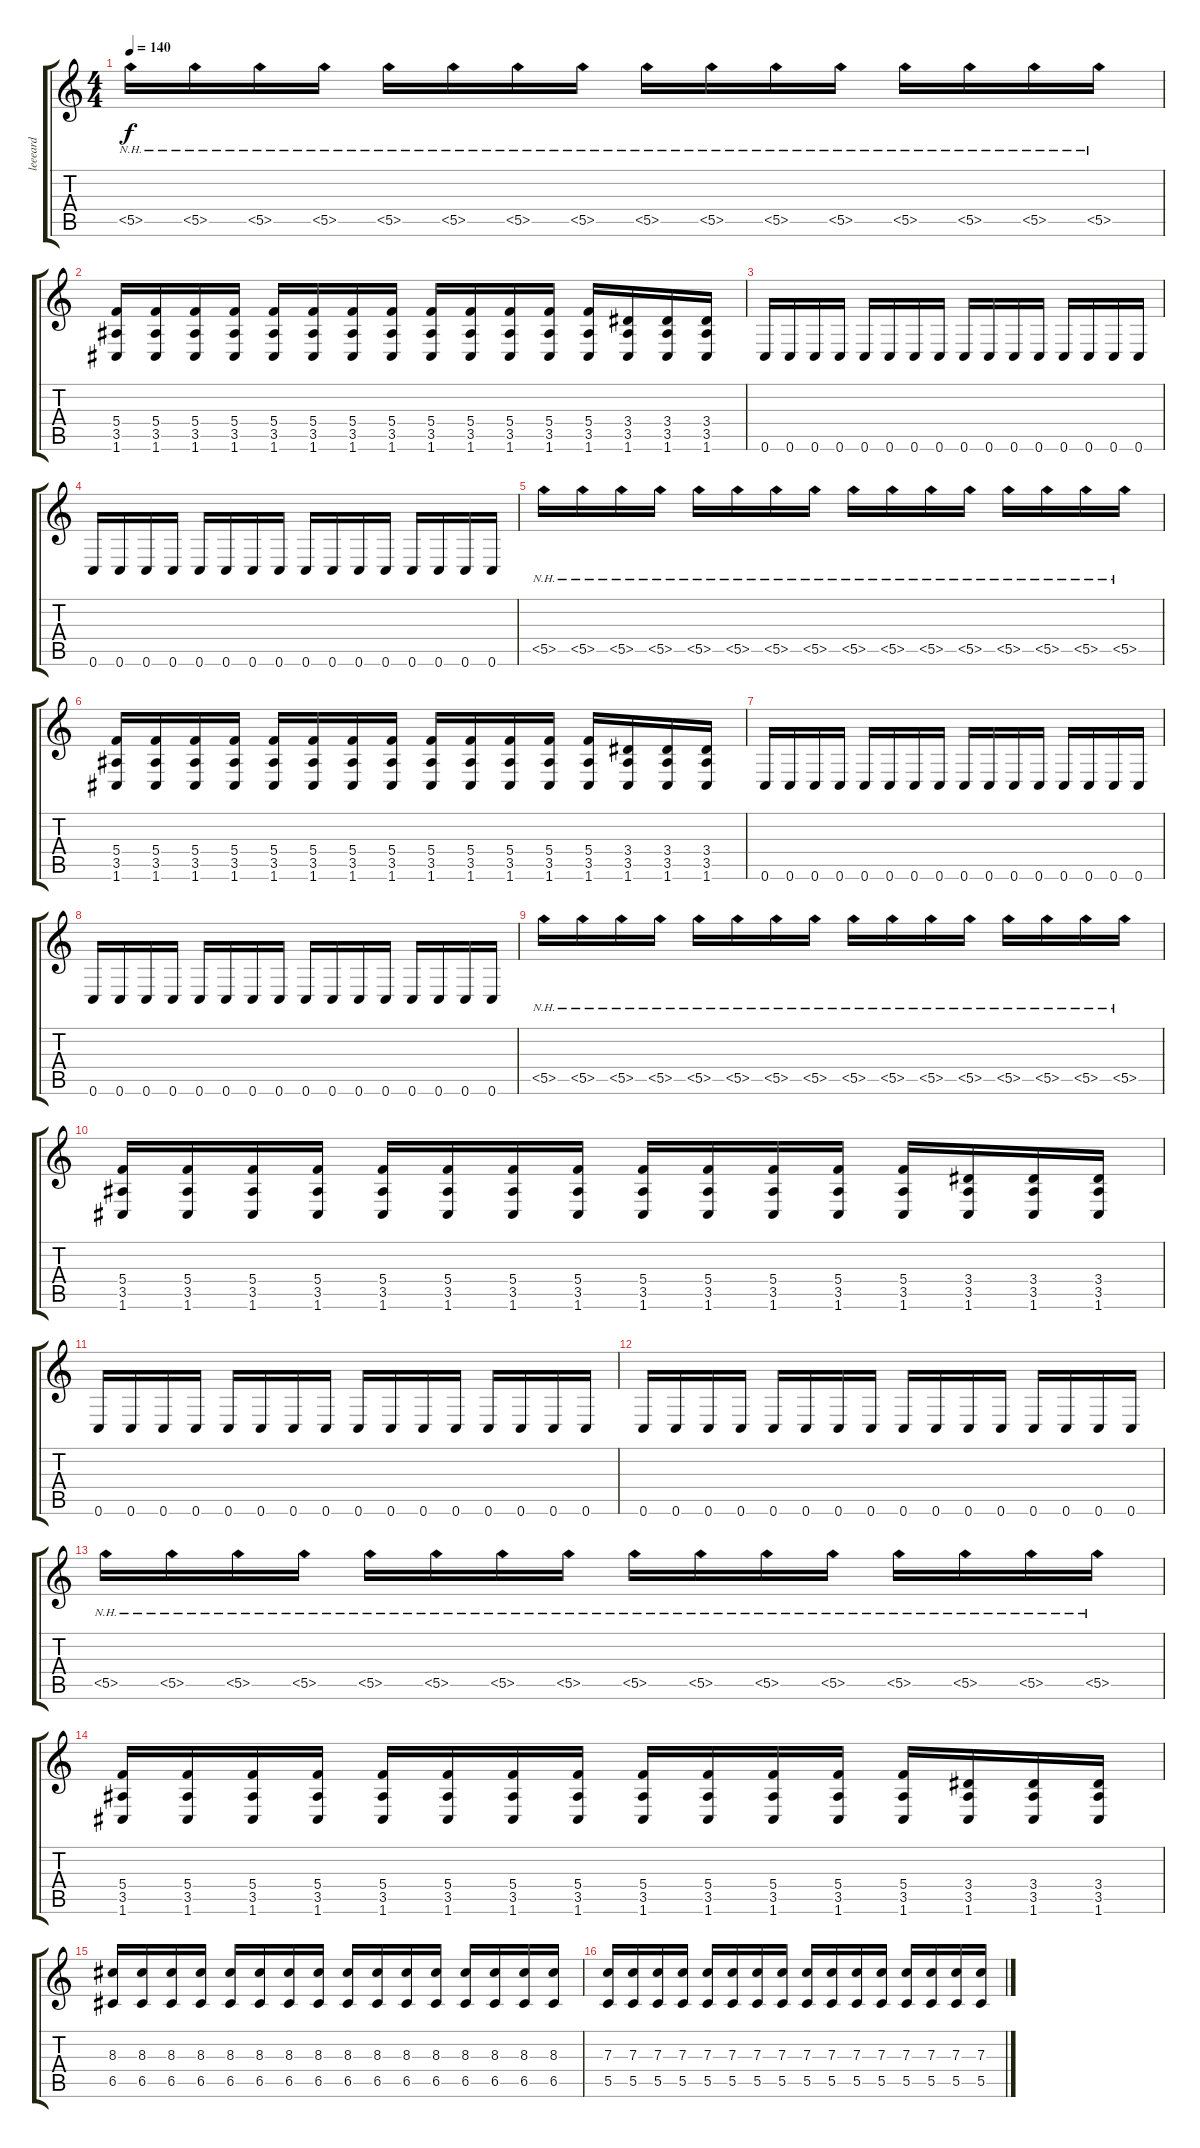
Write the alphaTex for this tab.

\track ("leeeard" "leeeard") {instrument distortionguitar}
\staff {score tabs}
\tuning (D4 A3 F3 C3 G2 C2) {hide}
\ts (4 4)
\tempo 140
\clef g2
\ks c
5.5{nh}.16{dy f} 5.5{nh}.16 5.5{nh}.16 5.5{nh}.16 5.5{nh}.16 5.5{nh}.16 5.5{nh}.16 5.5{nh}.16 5.5{nh}.16 5.5{nh}.16 5.5{nh}.16 5.5{nh}.16 5.5{nh}.16 5.5{nh}.16 5.5{nh}.16 5.5{nh}.16 |
(5.4 3.5 1.6).16 (5.4 3.5 1.6).16 (5.4 3.5 1.6).16 (5.4 3.5 1.6).16 (5.4 3.5 1.6).16 (5.4 3.5 1.6).16 (5.4 3.5 1.6).16 (5.4 3.5 1.6).16 (5.4 3.5 1.6).16 (5.4 3.5 1.6).16 (5.4 3.5 1.6).16 (5.4 3.5 1.6).16 (5.4 3.5 1.6).16 (3.4 3.5 1.6).16 (3.4 3.5 1.6).16 (3.4 3.5 1.6).16 |
0.6.16 0.6.16 0.6.16 0.6.16 0.6.16 0.6.16 0.6.16 0.6.16 0.6.16 0.6.16 0.6.16 0.6.16 0.6.16 0.6.16 0.6.16 0.6.16 |
0.6.16 0.6.16 0.6.16 0.6.16 0.6.16 0.6.16 0.6.16 0.6.16 0.6.16 0.6.16 0.6.16 0.6.16 0.6.16 0.6.16 0.6.16 0.6.16 |
5.5{nh}.16 5.5{nh}.16 5.5{nh}.16 5.5{nh}.16 5.5{nh}.16 5.5{nh}.16 5.5{nh}.16 5.5{nh}.16 5.5{nh}.16 5.5{nh}.16 5.5{nh}.16 5.5{nh}.16 5.5{nh}.16 5.5{nh}.16 5.5{nh}.16 5.5{nh}.16 |
(5.4 3.5 1.6).16 (5.4 3.5 1.6).16 (5.4 3.5 1.6).16 (5.4 3.5 1.6).16 (5.4 3.5 1.6).16 (5.4 3.5 1.6).16 (5.4 3.5 1.6).16 (5.4 3.5 1.6).16 (5.4 3.5 1.6).16 (5.4 3.5 1.6).16 (5.4 3.5 1.6).16 (5.4 3.5 1.6).16 (5.4 3.5 1.6).16 (3.4 3.5 1.6).16 (3.4 3.5 1.6).16 (3.4 3.5 1.6).16 |
0.6.16 0.6.16 0.6.16 0.6.16 0.6.16 0.6.16 0.6.16 0.6.16 0.6.16 0.6.16 0.6.16 0.6.16 0.6.16 0.6.16 0.6.16 0.6.16 |
0.6.16 0.6.16 0.6.16 0.6.16 0.6.16 0.6.16 0.6.16 0.6.16 0.6.16 0.6.16 0.6.16 0.6.16 0.6.16 0.6.16 0.6.16 0.6.16 |
5.5{nh}.16 5.5{nh}.16 5.5{nh}.16 5.5{nh}.16 5.5{nh}.16 5.5{nh}.16 5.5{nh}.16 5.5{nh}.16 5.5{nh}.16 5.5{nh}.16 5.5{nh}.16 5.5{nh}.16 5.5{nh}.16 5.5{nh}.16 5.5{nh}.16 5.5{nh}.16 |
(5.4 3.5 1.6).16 (5.4 3.5 1.6).16 (5.4 3.5 1.6).16 (5.4 3.5 1.6).16 (5.4 3.5 1.6).16 (5.4 3.5 1.6).16 (5.4 3.5 1.6).16 (5.4 3.5 1.6).16 (5.4 3.5 1.6).16 (5.4 3.5 1.6).16 (5.4 3.5 1.6).16 (5.4 3.5 1.6).16 (5.4 3.5 1.6).16 (3.4 3.5 1.6).16 (3.4 3.5 1.6).16 (3.4 3.5 1.6).16 |
0.6.16 0.6.16 0.6.16 0.6.16 0.6.16 0.6.16 0.6.16 0.6.16 0.6.16 0.6.16 0.6.16 0.6.16 0.6.16 0.6.16 0.6.16 0.6.16 |
0.6.16 0.6.16 0.6.16 0.6.16 0.6.16 0.6.16 0.6.16 0.6.16 0.6.16 0.6.16 0.6.16 0.6.16 0.6.16 0.6.16 0.6.16 0.6.16 |
5.5{nh}.16 5.5{nh}.16 5.5{nh}.16 5.5{nh}.16 5.5{nh}.16 5.5{nh}.16 5.5{nh}.16 5.5{nh}.16 5.5{nh}.16 5.5{nh}.16 5.5{nh}.16 5.5{nh}.16 5.5{nh}.16 5.5{nh}.16 5.5{nh}.16 5.5{nh}.16 |
(5.4 3.5 1.6).16 (5.4 3.5 1.6).16 (5.4 3.5 1.6).16 (5.4 3.5 1.6).16 (5.4 3.5 1.6).16 (5.4 3.5 1.6).16 (5.4 3.5 1.6).16 (5.4 3.5 1.6).16 (5.4 3.5 1.6).16 (5.4 3.5 1.6).16 (5.4 3.5 1.6).16 (5.4 3.5 1.6).16 (5.4 3.5 1.6).16 (3.4 3.5 1.6).16 (3.4 3.5 1.6).16 (3.4 3.5 1.6).16 |
(8.3 6.5).16 (8.3 6.5).16 (8.3 6.5).16 (8.3 6.5).16 (8.3 6.5).16 (8.3 6.5).16 (8.3 6.5).16 (8.3 6.5).16 (8.3 6.5).16 (8.3 6.5).16 (8.3 6.5).16 (8.3 6.5).16 (8.3 6.5).16 (8.3 6.5).16 (8.3 6.5).16 (8.3 6.5).16 |
(7.3 5.5).16 (7.3 5.5).16 (7.3 5.5).16 (7.3 5.5).16 (7.3 5.5).16 (7.3 5.5).16 (7.3 5.5).16 (7.3 5.5).16 (7.3 5.5).16 (7.3 5.5).16 (7.3 5.5).16 (7.3 5.5).16 (7.3 5.5).16 (7.3 5.5).16 (7.3 5.5).16 (7.3 5.5).16
